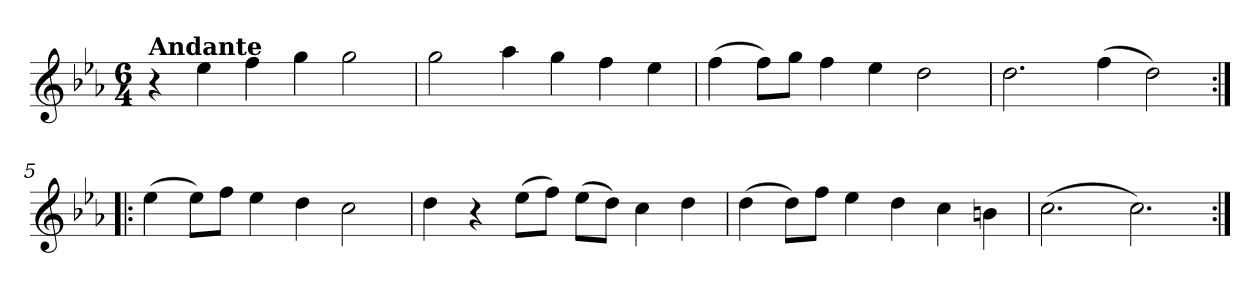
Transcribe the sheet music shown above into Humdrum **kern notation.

**kern
*part1
*staff1
*clefG2
*k[b-e-a-]
*E-:
*M6/4
=1
!LO:TX:a:B:t=Andante
4r
4ee-\
4ff\
4gg\
2gg\
=2
2gg\
4aa-\
4gg\
4ff\
4ee-\
=3
(4ff\
8ff\L)
8gg\J
4ff\
4ee-\
2dd\
=4
2.dd\
(4ff\
2dd\)
=5:|!|:
(4ee-\
8ee-\L)
8ff\J
4ee-\
4dd\
2cc\
=6
4dd\
4r
(8ee-\L
8ff\J)
(8ee-\L
8dd\J)
4cc\
4dd\
=7
(4dd\
8dd\L)
8ff\J
4ee-\
4dd\
4cc\
4bn\
=8
(2.cc\
2.cc\)
=:|!
*-
